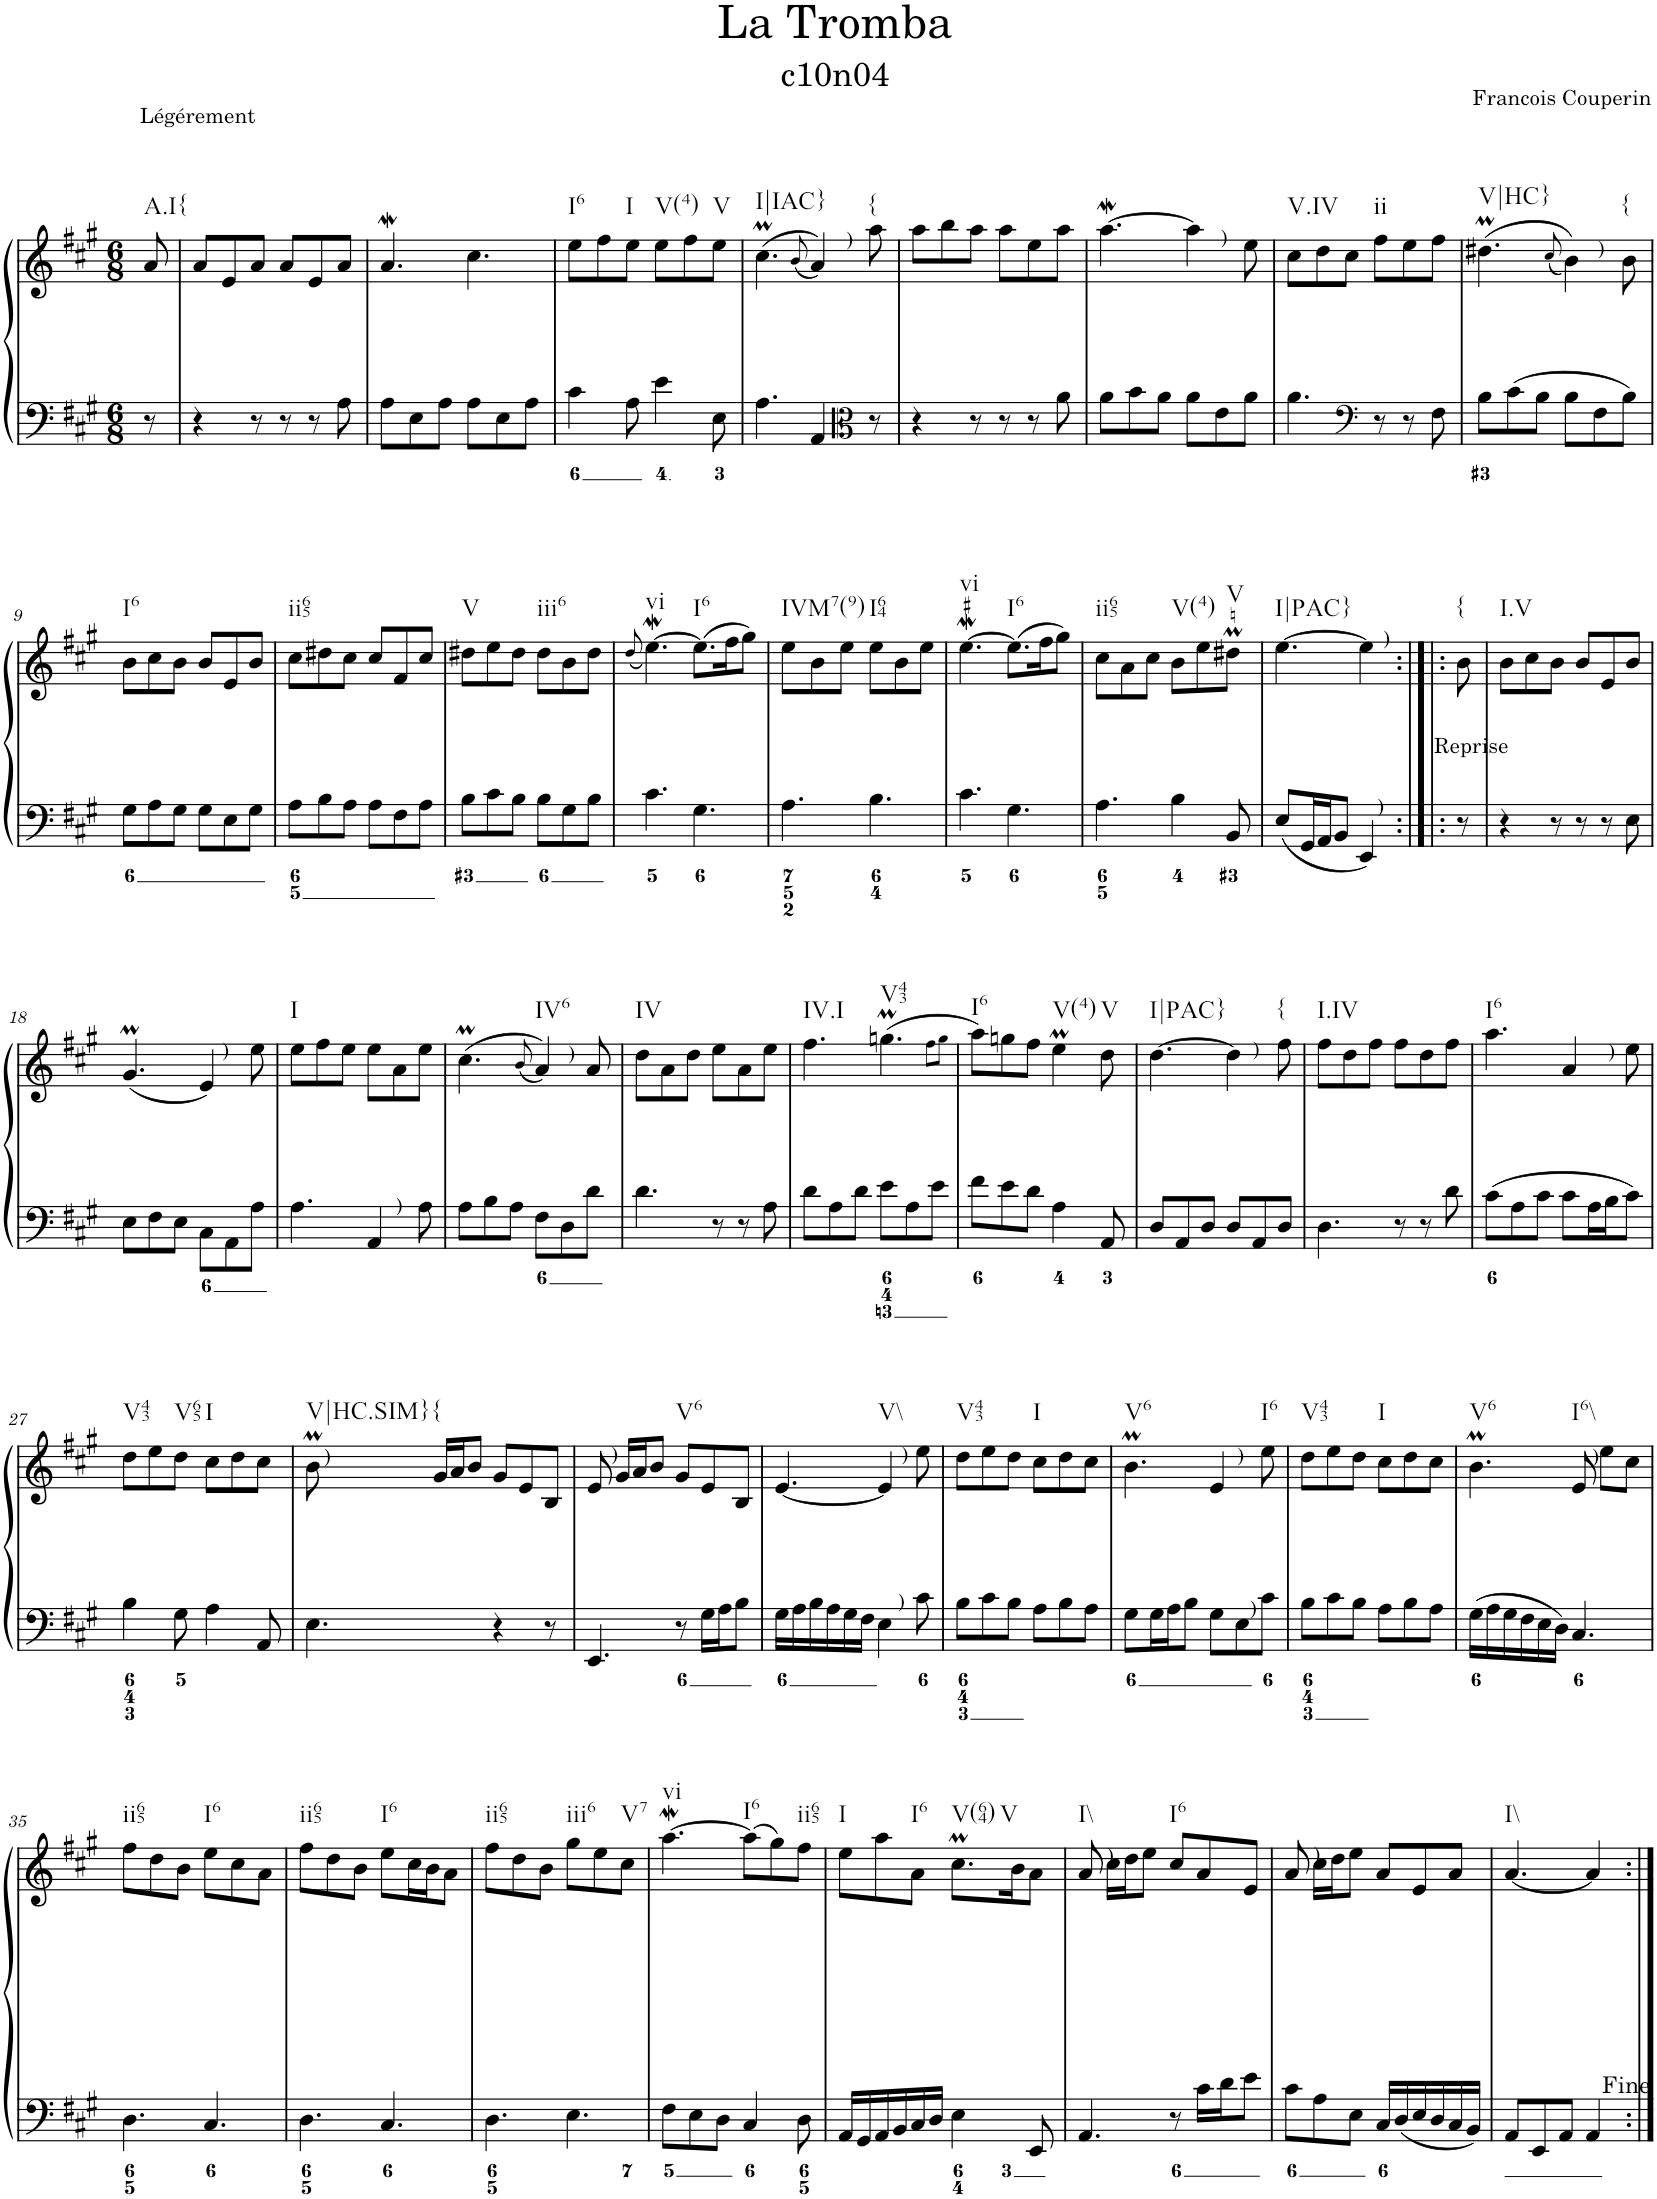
**kern	**kern
*part1	*part1
*staff2	*staff1
*I"Piano	*
*I'Pno.	*
*clefF4	*clefG2
*k[f#c#g#]	*k[f#c#g#]
*M6/8	*M6/8
=	=
!	!LO:TX:a:t=Légérement
!	!LO:TX:b:t=A.I{
8r	8a/
=1	=1
4r	8a/L
.	8e/
8r	8a/J
8r	8a/L
8r	8e/
8A\	8a/J
=2	=2
8A\L	4.aw/
8E\	.
8A\J	.
8A\L	4.cc#\
8E\	.
8A\J	.
=3	=3
!	!LO:TX:b:t=I6
4c#\	8ee\L
.	8ff#\
!	!LO:TX:b:t=I
8A\	8ee\J
!	!LO:TX:b:t=V(4)
4e\	8ee\L
.	8ff#\
!	!LO:TX:b:t=V
8E\	8ee\J
=4	=4
!	!LO:TX:b:t=I|IAC}
4.A\	(4.cc#m\
.	(8qb/
!	!LO:TX:a:t=)
4AA/	4a/))
*clefC3	*
!	!LO:TX:b:t={
8r	8aa\
=5	=5
4r	8aa\L
.	8bb\
8r	8aa\J
8r	8aa\L
8r	8ee\
8a\	8aa\J
=6	=6
8a\L	[4.aaw\
8b\	.
8a\J	.
!	!LO:TX:a:t=)
8a\L	4aa\]
8e\	.
8a\J	8ee\
=7	=7
!	!LO:TX:b:t=V.IV
4.a\	8cc#\L
.	8dd\
.	8cc#\J
*clefF4	*
!	!LO:TX:b:t=ii
8r	8ff#\L
8r	8ee\
8F#\	8ff#\J
=8	=8
!	!LO:TX:b:t=V|HC}
8B\L	(4.dd#Xm\
8c#\	.
8B\J	.
.	(8qcc#/
!	!LO:TX:a:t=)
8B\L	4b\))
8F#\	.
!	!LO:TX:b:t={
8B\J	8b\
!!LO:LB:g=z
=9	=9
!	!LO:TX:b:t=I6
8G#\L	8b\L
8A\	8cc#\
8G#\J	8b\J
8G#\L	8b/L
8E\	8e/
8G#\J	8b/J
=10	=10
!	!LO:TX:b:t=ii65
8A\L	8cc#\L
8B\	8dd#X\
8A\J	8cc#\J
8A\L	8cc#/L
8F#\	8f#/
8A\J	8cc#/J
=11	=11
!	!LO:TX:b:t=V
8B\L	8dd#X\L
8c#\	8ee\
8B\J	8dd#\J
!	!LO:TX:b:t=iii6
8B\L	8dd#\L
8G#\	8b\
8B\J	8dd#\J
=12	=12
.	(8qdd/
!	!LO:TX:b:t=vi
4.c#\	[4.eeW\)
!	!LO:TX:b:t=I6
4.G#\	(8.ee\L]
.	16ff#\K
.	8gg#\J)
=13	=13
!	!LO:TX:b:t=IVM7(9)
4.A\	8ee\L
.	8b\
.	8ee\J
!	!LO:TX:b:t=I64
4.B\	8ee\L
.	8b\
.	8ee\J
=14	=14
!	!LO:TX:a:t=♯
!	!LO:TX:b:t=vi
4.c#\	[4.eeW\
!	!LO:TX:b:t=I6
4.G#\	(8.ee\L]
.	16ff#\K
.	8gg#\J)
=15	=15
!	!LO:TX:b:t=ii65
4.A\	8cc#\L
.	8a\
.	8cc#\J
!	!LO:TX:b:t=V(4)
4B\	8b\L
.	8ee\
!	!LO:TX:b:t=V
8BB/	8dd#Xm\J
=16	=16
!	!LO:TX:b:t=I|PAC}
8E/L	[4.ee\
16GG#/L	.
16AA/J	.
8BB/J	.
!	!LO:TX:a:t=)
!LO:TX:a:t=)	!
4EE/	4ee\]
=16X1:|!|:	=16X1:|!|:
!	!LO:TX:b:t={
!LO:TX:a:t=Reprise	!
8r	8b\
=17	=17
!	!LO:TX:b:t=I.V
4r	8b\L
.	8cc#\
8r	8b\J
8r	8b/L
8r	8e/
8E\	8b/J
!!LO:LB:g=z
=18	=18
8E\L	(4.g#m/
8F#\	.
8E\J	.
!	!LO:TX:a:t=)
8C#\L	4e/)
8AA\	.
8A\J	8ee\
=19	=19
!	!LO:TX:b:t=I
4.A\	8ee\L
.	8ff#\
.	8ee\J
!LO:TX:a:t=)	!
4AA/	8ee\L
.	8a\
8A\	8ee\J
=20	=20
8A\L	(4.cc#m\
8B\	.
8A\J	.
.	(8qb/
!	!LO:TX:a:t=)
!	!LO:TX:b:t=IV6
8F#\L	4a/))
8D\	.
8d\J	8a/
=21	=21
!	!LO:TX:b:t=IV
4.d\	8dd\L
.	8a\
.	8dd\J
8r	8ee\L
8r	8a\
8A\	8ee\J
=22	=22
!	!LO:TX:b:t=IV.I
8d\L	4.ff#\
8A\	.
8d\J	.
!	!LO:TX:b:t=V43
8e\L	(4.ggnM\
8A\	.
8e\J	.
.	8qff#\L
.	8qgg\J
=23	=23
!	!LO:TX:b:t=I6
8f#\L	8aa\L)
8e\	8ggn\
8d\J	8ff#\J
!	!LO:TX:b:t=V(4)
4A\	4eeM\
!	!LO:TX:b:t=V
8AA/	8dd\
=24	=24
!	!LO:TX:b:t=I|PAC}
8D/L	[4.dd\
8AA/	.
8D/J	.
!	!LO:TX:a:t=)
8D/L	4dd\]
8AA/	.
!	!LO:TX:b:t={
8D/J	8ff#\
=25	=25
!	!LO:TX:b:t=I.IV
4.D\	8ff#\L
.	8dd\
.	8ff#\J
8r	8ff#\L
8r	8dd\
8d\	8ff#\J
=26	=26
!	!LO:TX:b:t=I6
8c#\L	4.aa\
8A\	.
8c#\J	.
!	!LO:TX:a:t=)
8c#\L	4a/
16A\L	.
16B\J	.
8c#\J	8ee\
!!LO:LB:g=z
=27	=27
!	!LO:TX:b:t=V43
4B\	8dd\L
.	8ee\
!	!LO:TX:b:t=V65
8G#\	8dd\J
!	!LO:TX:b:t=I
4A\	8cc#\L
.	8dd\
8AA/	8cc#\J
=28	=28
!	!LO:TX:a:t=)
!	!LO:TX:b:t=V|HC.SIM}
4.E\	8bM\
!	!LO:TX:b:t={
.	16g#/LL
.	16a/J
.	8b/J
4r	8g#/L
.	8e/
8r	8B/J
=29	=29
!	!LO:TX:a:t=)
4.EE/	8e/
.	16g#/LL
.	16a/J
.	8b/J
!	!LO:TX:b:t=V6
8r	8g#/L
16G#\LL	8e/
16A\J	.
8B\J	8B/J
=30	=30
16G#\LL	[4.e/
16A\	.
16B\	.
16A\	.
16G#\	.
16F#\JJ	.
!	!LO:TX:a:t=)
!	!LO:TX:b:t=V\\
!LO:TX:a:t=)	!
4E\	4e/]
8c#\	8ee\
=31	=31
!	!LO:TX:b:t=V43
8B\L	8dd\L
8c#\	8ee\
8B\J	8dd\J
!	!LO:TX:b:t=I
8A\L	8cc#\L
8B\	8dd\
8A\J	8cc#\J
=32	=32
!	!LO:TX:b:t=V6
8G#\L	4.bM\
16G#\L	.
16A\J	.
8B\J	.
!	!LO:TX:a:t=)
8G#\L	4e/
!LO:TX:a:t=)	!
8E\	.
!	!LO:TX:b:t=I6
8c#\J	8ee\
=33	=33
!	!LO:TX:b:t=V43
8B\L	8dd\L
8c#\	8ee\
8B\J	8dd\J
!	!LO:TX:b:t=I
8A\L	8cc#\L
8B\	8dd\
8A\J	8cc#\J
=34	=34
!	!LO:TX:b:t=V6
16G#\LL	4.bM\
16A\	.
16G#\	.
16F#\	.
16E\	.
16D\JJ	.
!	!LO:TX:a:t=)
!	!LO:TX:b:t=I6\\
4.C#/	8e/
.	8ee\L
.	8cc#\J
!!LO:LB:g=z
=35	=35
!	!LO:TX:b:t=ii65
4.D\	8ff#\L
.	8dd\
.	8b\J
!	!LO:TX:b:t=I6
4.C#/	8ee\L
.	8cc#\
.	8a\J
=36	=36
!	!LO:TX:b:t=ii65
4.D\	8ff#\L
.	8dd\
.	8b\J
!	!LO:TX:b:t=I6
4.C#/	8ee\L
.	16cc#\L
.	16b\J
.	8a\J
=37	=37
!	!LO:TX:b:t=ii65
4.D\	8ff#\L
.	8dd\
.	8b\J
!	!LO:TX:b:t=iii6
4.E\	8gg#\L
.	8ee\
!	!LO:TX:b:t=V7
.	8cc#\J
=38	=38
!	!LO:TX:b:t=vi
8F#\L	[4.aaw\
8E\	.
8D\J	.
!	!LO:TX:b:t=I6
4C#/	(8aa\L]
.	8gg#\)
!	!LO:TX:b:t=ii65
8D\	8ff#\J
=39	=39
!	!LO:TX:b:t=I
16AA/LL	8ee\L
16GG#/	.
16AA/	8aa\
16BB/	.
!	!LO:TX:b:t=I6
16C#/	8a\J
16D/JJ	.
!	!LO:TX:b:t=V(64)
!	!LO:TX:b:t=V
4E\	8.cc#m\L
.	16b\K
8EE/	8a\J
=40	=40
!	!LO:TX:a:t=)
!	!LO:TX:b:t=I\\
4.AA/	8a/
.	16cc#\LL
.	16dd\J
.	8ee\J
!	!LO:TX:b:t=I6
8r	8cc#/L
16c#\LL	8a/
16d\J	.
8e\J	8e/J
=41	=41
!	!LO:TX:a:t=)
8c#\L	8a/
8A\	16cc#\LL
.	16dd\J
8E\J	8ee\J
16C#/LL	8a/L
16D/	.
16E/	8e/
16D/	.
16C#/	8a/J
16BB/JJ	.
=42	=42
!	!LO:TX:b:t=I\\
8AA/L	[4.a/
8EE/	.
8AA/J	.
4AA/	4a/]
=:|!	=:|!
*-	*-
